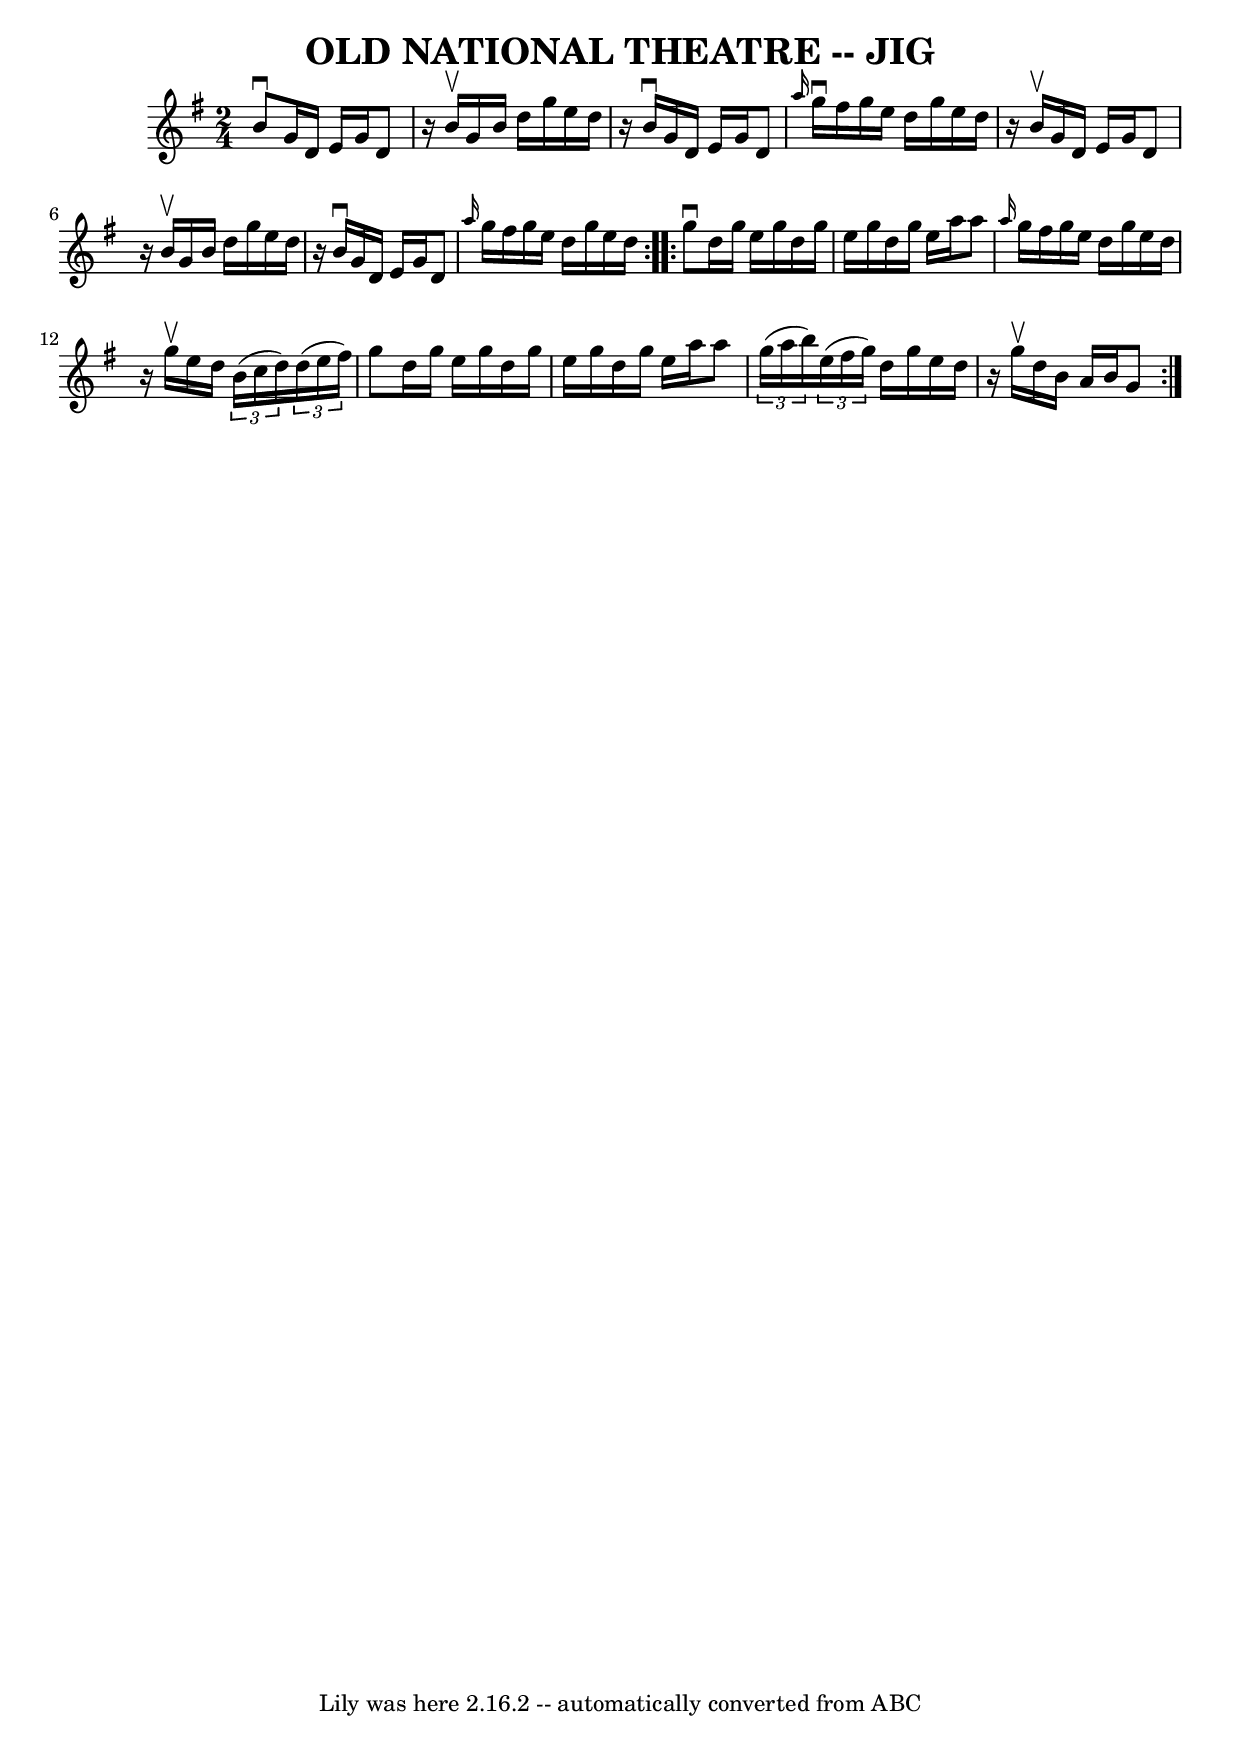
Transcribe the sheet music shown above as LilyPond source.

\version "2.16.2"
\include "Mammoth.ily"
\header {
  %% book = "Ryan's Mammoth Collection of Fiddle Tunes"
  crossRefNumber = "1"
  footnotes = ""
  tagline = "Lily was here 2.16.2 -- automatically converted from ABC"
  title = "OLD NATIONAL THEATRE -- JIG"

}
voicedefault =  {



  \repeat volta 2 {

    \time 2/4 
    \key g \major
    b'8^\downbow g'16 d'16 e'16 g'16 d'8   
    |
    r16 b'16^\upbow g'16 b'16 d''16 g''16 e''16 d''16 
    |
    r16 b'16^\downbow g'16 d'16 e'16 g'16 d'8    
    |
    \grace { a''16  
	   } g''16^\downbow fis''16 g''16 e''16    
    d''16 g''16 e''16 d''16    |
    |
    r16 b'16^\upbow   
    g'16 d'16 e'16 g'16 d'8    |
    r16 b'16^\upbow g'16    
    b'16 d''16 g''16 e''16 d''16    |
    r16 b'16^\downbow   
    g'16 d'16 e'16 g'16 d'8    |
    \grace { a''16  
	   } g''16    
    fis''16 g''16 e''16 d''16 g''16 e''16 d''16    
  }     

  \repeat volta 2 {
    g''8^\downbow d''16 g''16 e''16 g''16 d''16  
    g''16    |
    e''16 g''16 d''16 g''16 e''16 a''16    
    a''8    |
    \grace { a''16  
	   } g''16 fis''16 g''16 e''16    
    d''16 g''16 e''16 d''16    |
    r16 g''16^\upbow e''16    
    d''16    \times 2/3 { b'16 (c''16 d''16) 
			}   \times 2/3 { d''16 (
					 e''16 fis''16) 
				       }   |
    |
    g''8 d''16 g''16    
    e''16 g''16 d''16 g''16    |
    e''16 g''16 d''16 g''16 
    e''16 a''16 a''8    |
    \times 2/3 { g''16 (a''16 b''16 
		 ) 
	       }   \times 2/3 { e''16 (fis''16 g''16) 
			      } d''16 g''16    
    e''16 d''16    |
    r16 g''16^\upbow d''16 b'16 a'16 b'16  
    g'8    
  }   

}

\score{
  <<

    \context Staff="default"
    {
      \voicedefault 
      
    }

  >>
  \layout {
    
  }
  \midi {
  }

}
